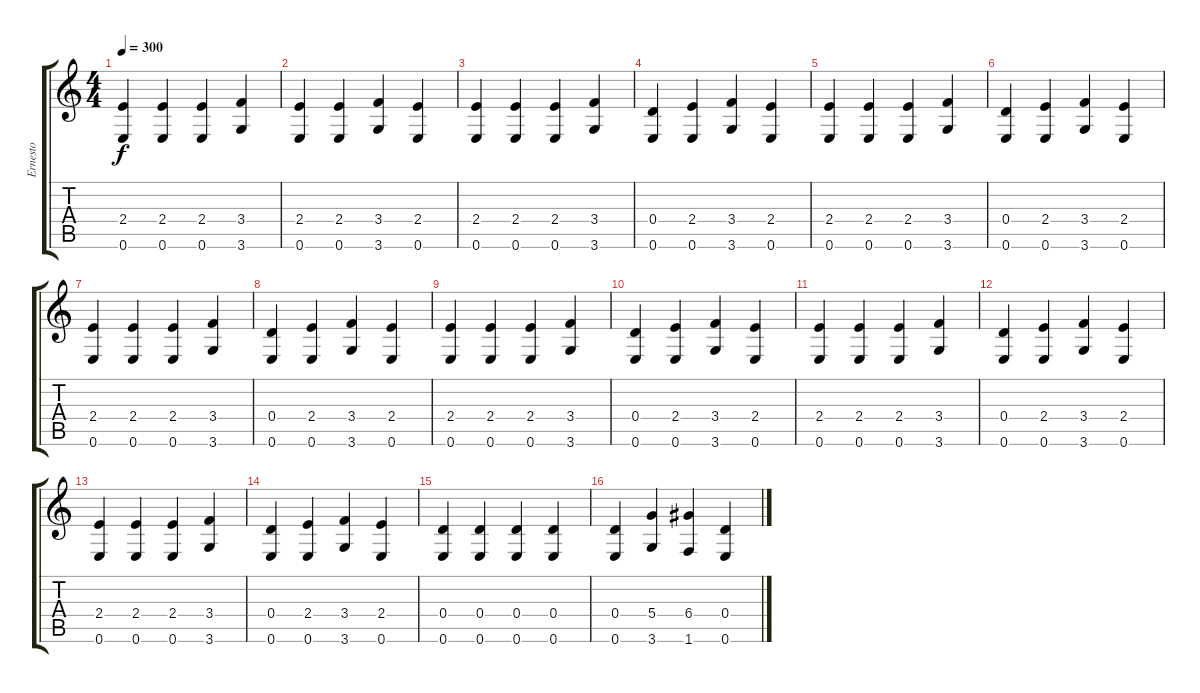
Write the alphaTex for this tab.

\track ("Ernesto" "Ernesto") {instrument overdrivenguitar}
\staff {score tabs}
\tuning (E4 B3 G3 D3 A2 E2) {hide}
\ts (4 4)
\tempo 300
\clef g2
\ks c
(2.4 0.6).4{dy f} (2.4 0.6).4 (2.4 0.6).4 (3.4 3.6).4 |
(2.4 0.6).4 (2.4 0.6).4 (3.4 3.6).4 (2.4 0.6).4 |
(2.4 0.6).4 (2.4 0.6).4 (2.4 0.6).4 (3.4 3.6).4 |
(0.4 0.6).4 (2.4 0.6).4 (3.4 3.6).4 (2.4 0.6).4 |
(2.4 0.6).4 (2.4 0.6).4 (2.4 0.6).4 (3.4 3.6).4 |
(0.4 0.6).4 (2.4 0.6).4 (3.4 3.6).4 (2.4 0.6).4 |
(2.4 0.6).4 (2.4 0.6).4 (2.4 0.6).4 (3.4 3.6).4 |
(0.4 0.6).4 (2.4 0.6).4 (3.4 3.6).4 (2.4 0.6).4 |
(2.4 0.6).4 (2.4 0.6).4 (2.4 0.6).4 (3.4 3.6).4 |
(0.4 0.6).4 (2.4 0.6).4 (3.4 3.6).4 (2.4 0.6).4 |
(2.4 0.6).4 (2.4 0.6).4 (2.4 0.6).4 (3.4 3.6).4 |
(0.4 0.6).4 (2.4 0.6).4 (3.4 3.6).4 (2.4 0.6).4 |
(2.4 0.6).4 (2.4 0.6).4 (2.4 0.6).4 (3.4 3.6).4 |
(0.4 0.6).4 (2.4 0.6).4 (3.4 3.6).4 (2.4 0.6).4 |
(0.4 0.6).4 (0.4 0.6).4 (0.4 0.6).4 (0.4 0.6).4 |
(0.4 0.6).4 (5.4 3.6).4 (6.4 1.6).4 (0.4 0.6).4
